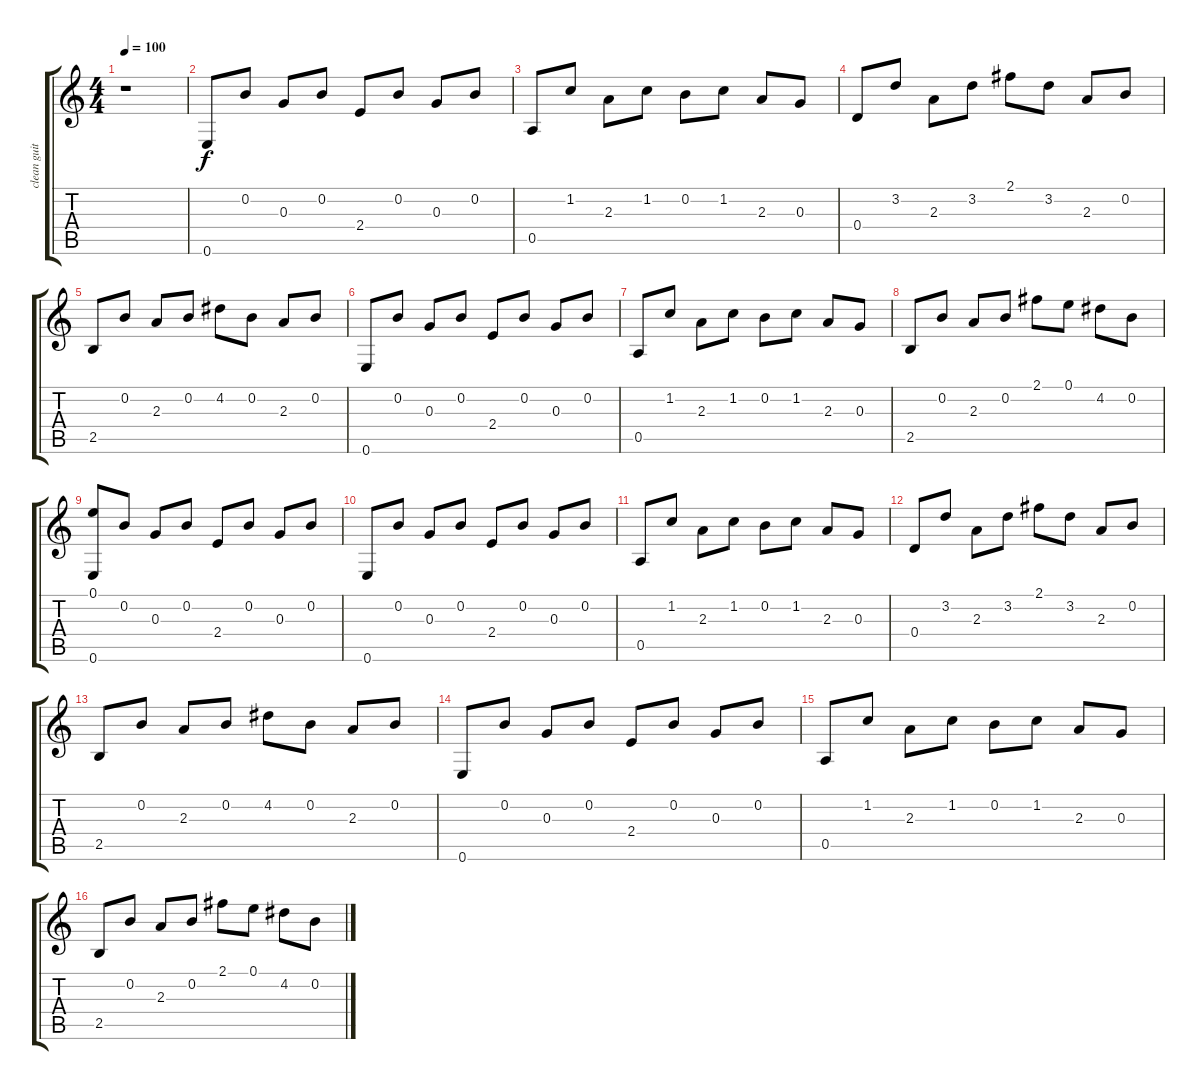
\track ("clean guitar" "clean guit") {instrument electricguitarclean}
\staff {score tabs}
\tuning (E4 B3 G3 D3 A2 E2) {hide}
\ts (4 4)
\tempo 100
\clef g2
\ks c
r.1{dy f instrument electricguitarclean} |
0.6.8 0.2.8 0.3.8 0.2.8 2.4.8 0.2.8 0.3.8 0.2.8 |
0.5.8 1.2.8 2.3.8 1.2.8 0.2.8 1.2.8 2.3.8 0.3.8 |
0.4.8 3.2.8 2.3.8 3.2.8 2.1.8 3.2.8 2.3.8 0.2.8 |
2.5.8 0.2.8 2.3.8 0.2.8 4.2.8 0.2.8 2.3.8 0.2.8 |
0.6.8 0.2.8 0.3.8 0.2.8 2.4.8 0.2.8 0.3.8 0.2.8 |
0.5.8 1.2.8 2.3.8 1.2.8 0.2.8 1.2.8 2.3.8 0.3.8 |
2.5.8 0.2.8 2.3.8 0.2.8 2.1.8 0.1.8 4.2.8 0.2.8 |
(0.1 0.6).8 0.2.8 0.3.8 0.2.8 2.4.8 0.2.8 0.3.8 0.2.8 |
0.6.8 0.2.8 0.3.8 0.2.8 2.4.8 0.2.8 0.3.8 0.2.8 |
0.5.8 1.2.8 2.3.8 1.2.8 0.2.8 1.2.8 2.3.8 0.3.8 |
0.4.8 3.2.8 2.3.8 3.2.8 2.1.8 3.2.8 2.3.8 0.2.8 |
2.5.8 0.2.8 2.3.8 0.2.8 4.2.8 0.2.8 2.3.8 0.2.8 |
0.6.8 0.2.8 0.3.8 0.2.8 2.4.8 0.2.8 0.3.8 0.2.8 |
0.5.8 1.2.8 2.3.8 1.2.8 0.2.8 1.2.8 2.3.8 0.3.8 |
2.5.8 0.2.8 2.3.8 0.2.8 2.1.8 0.1.8 4.2.8 0.2.8
